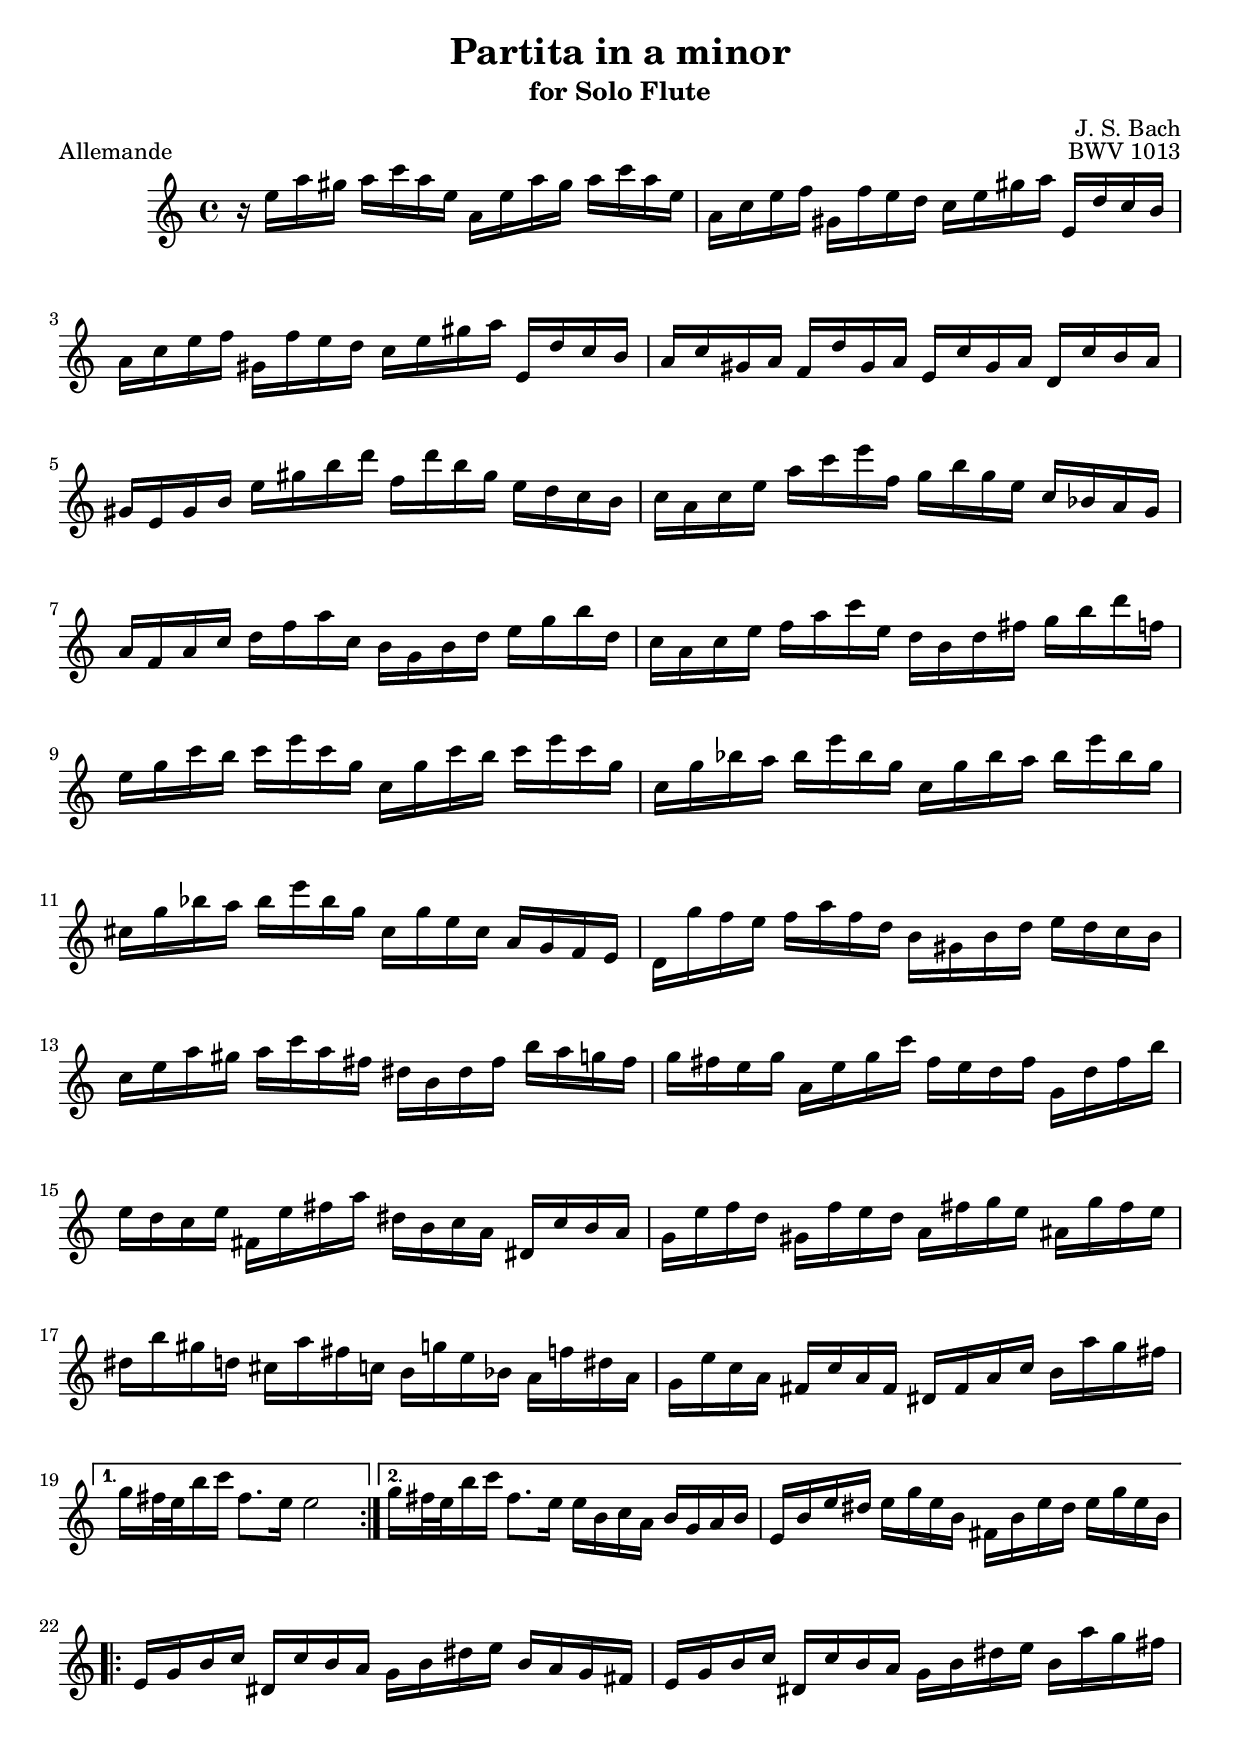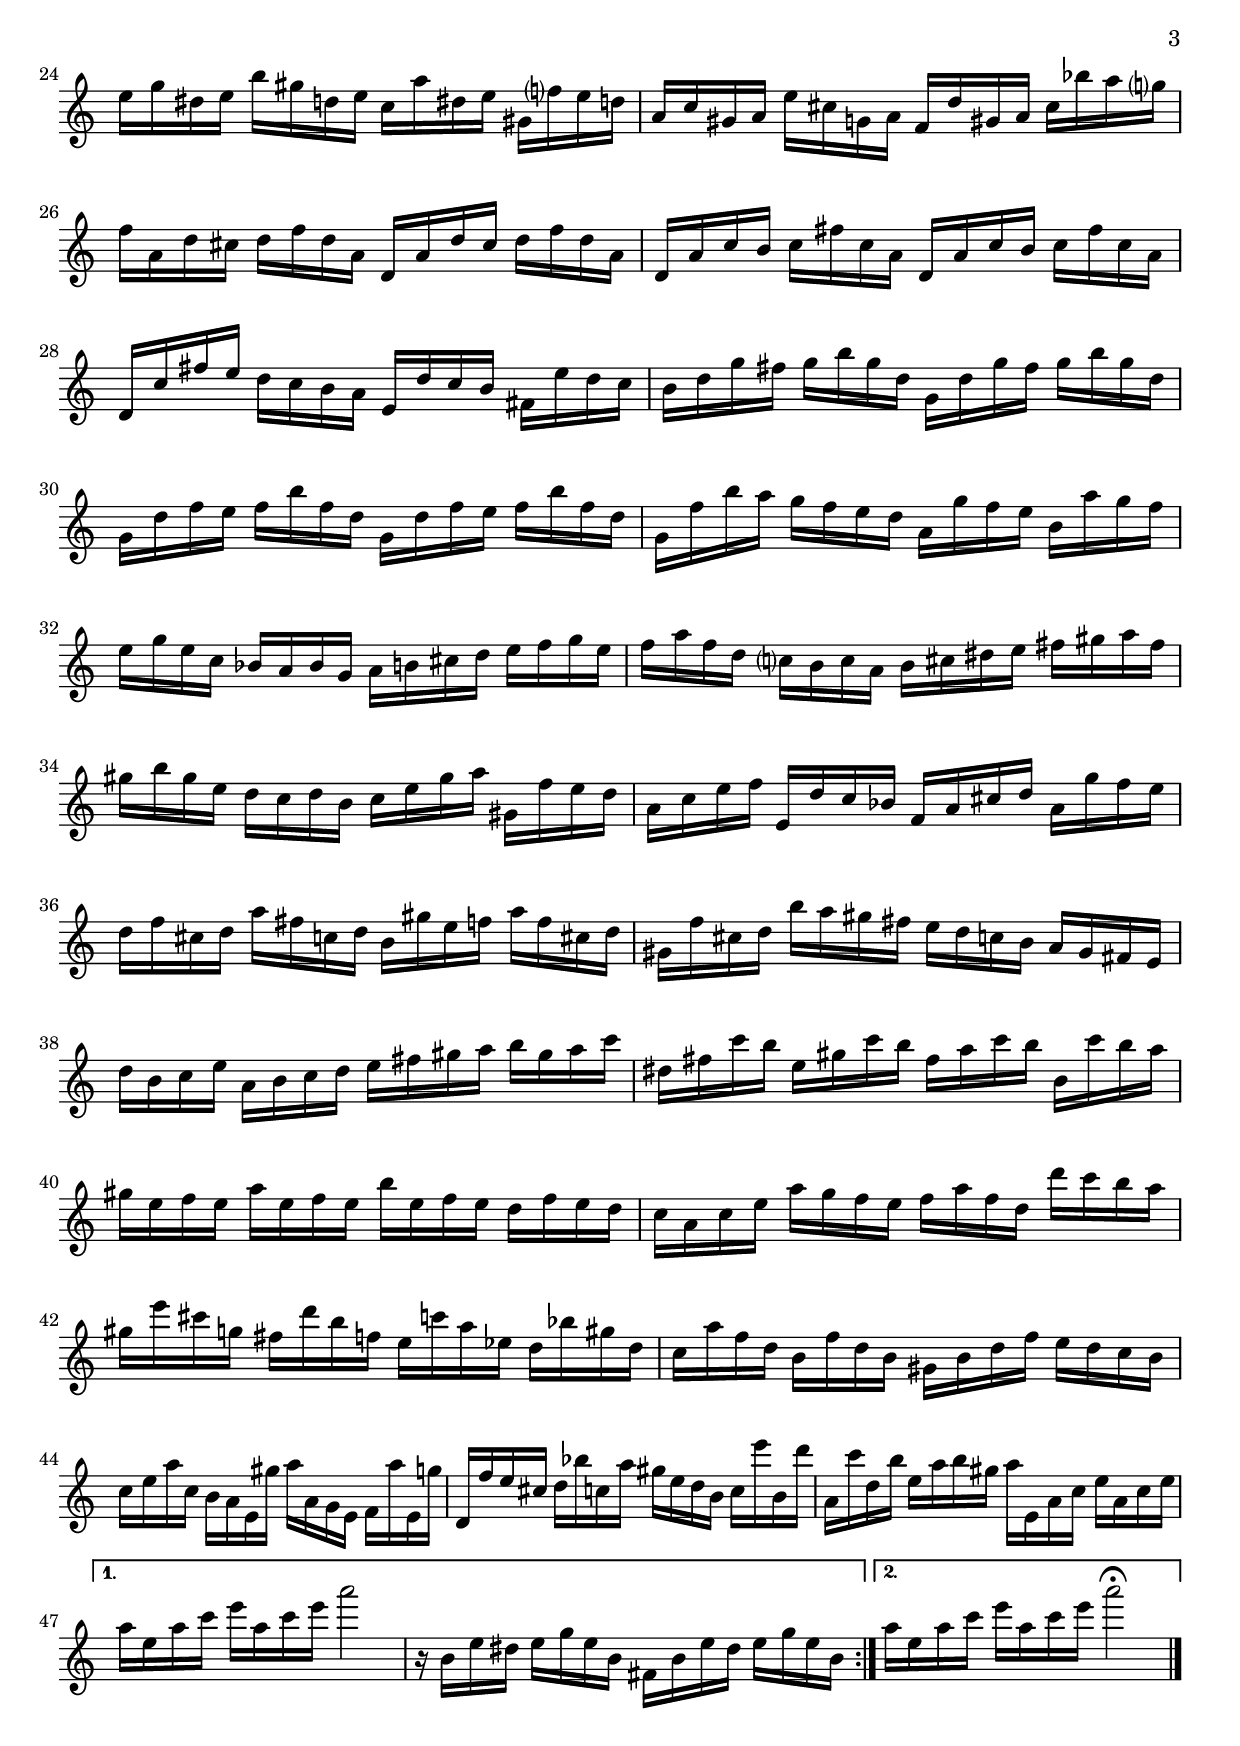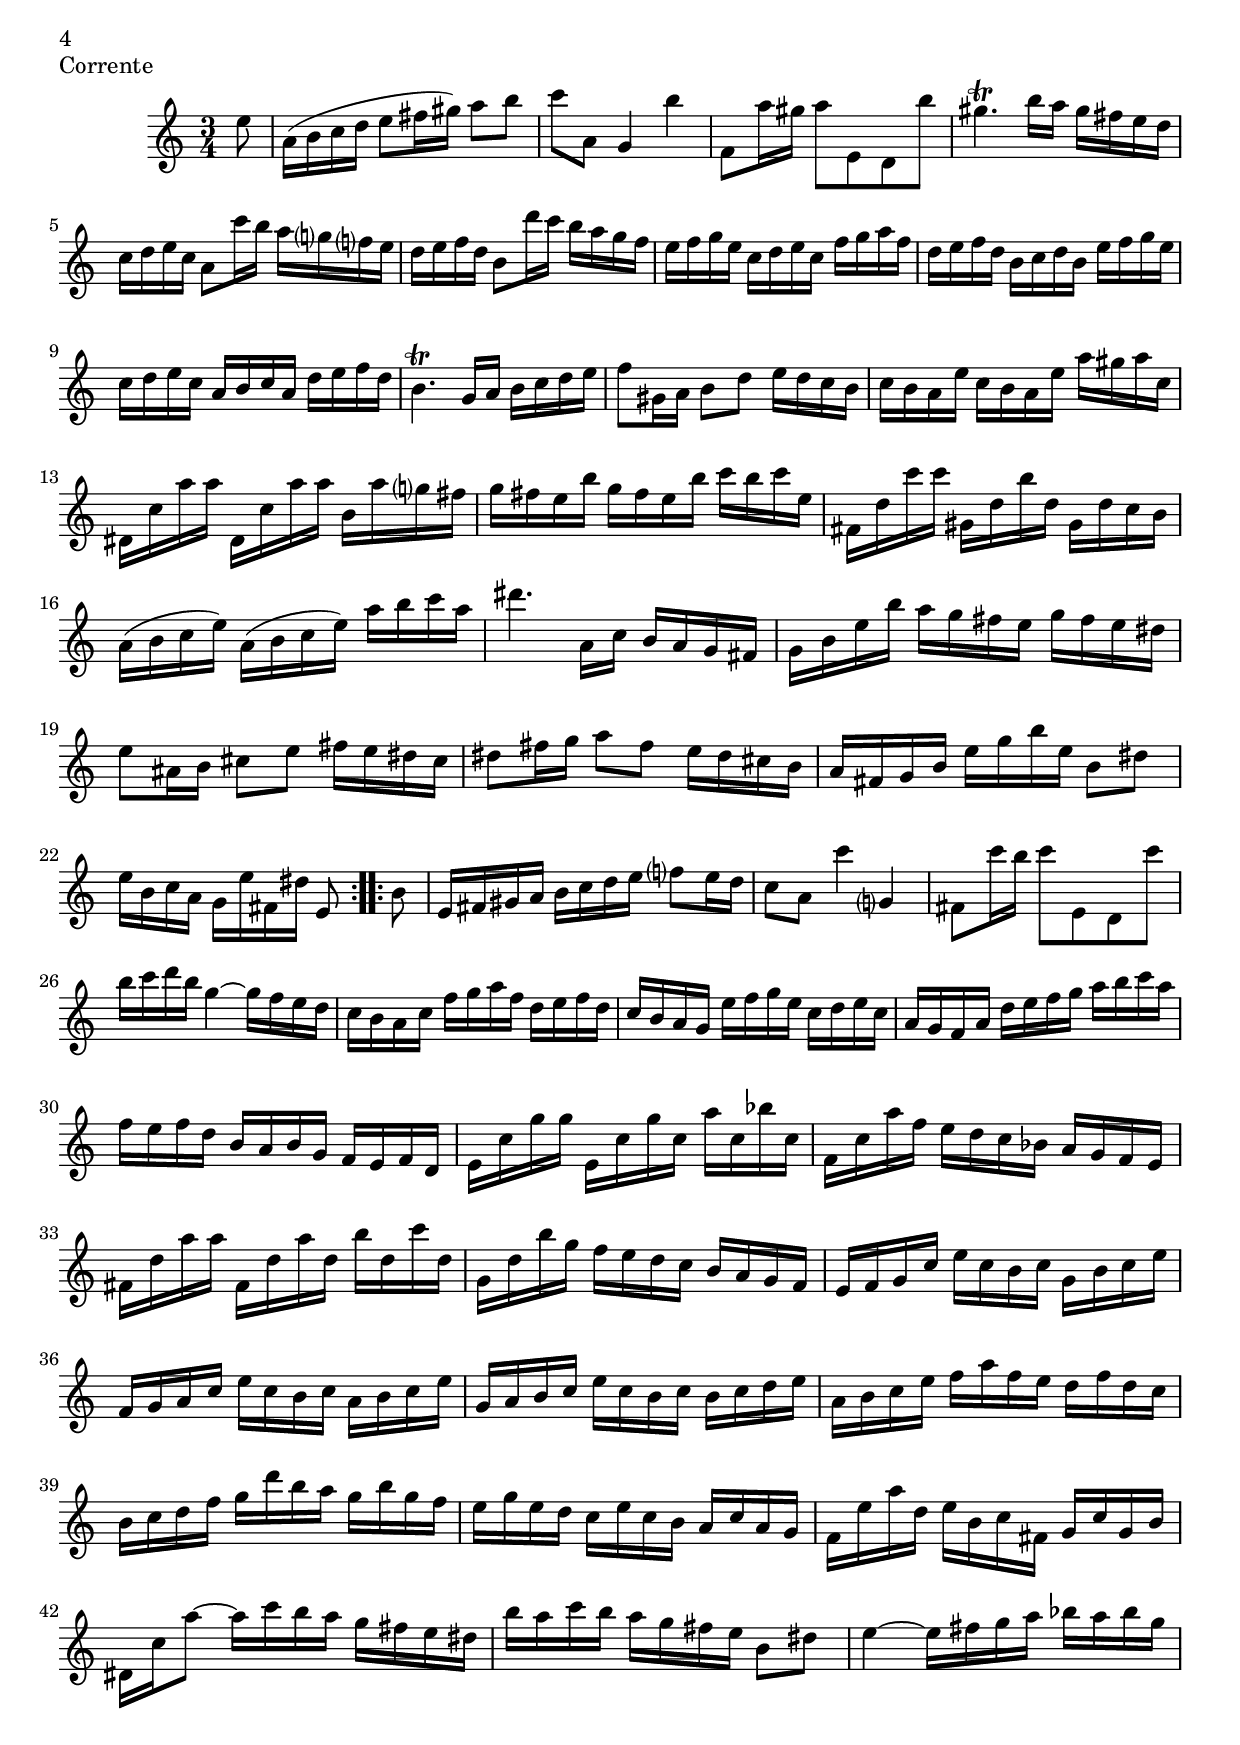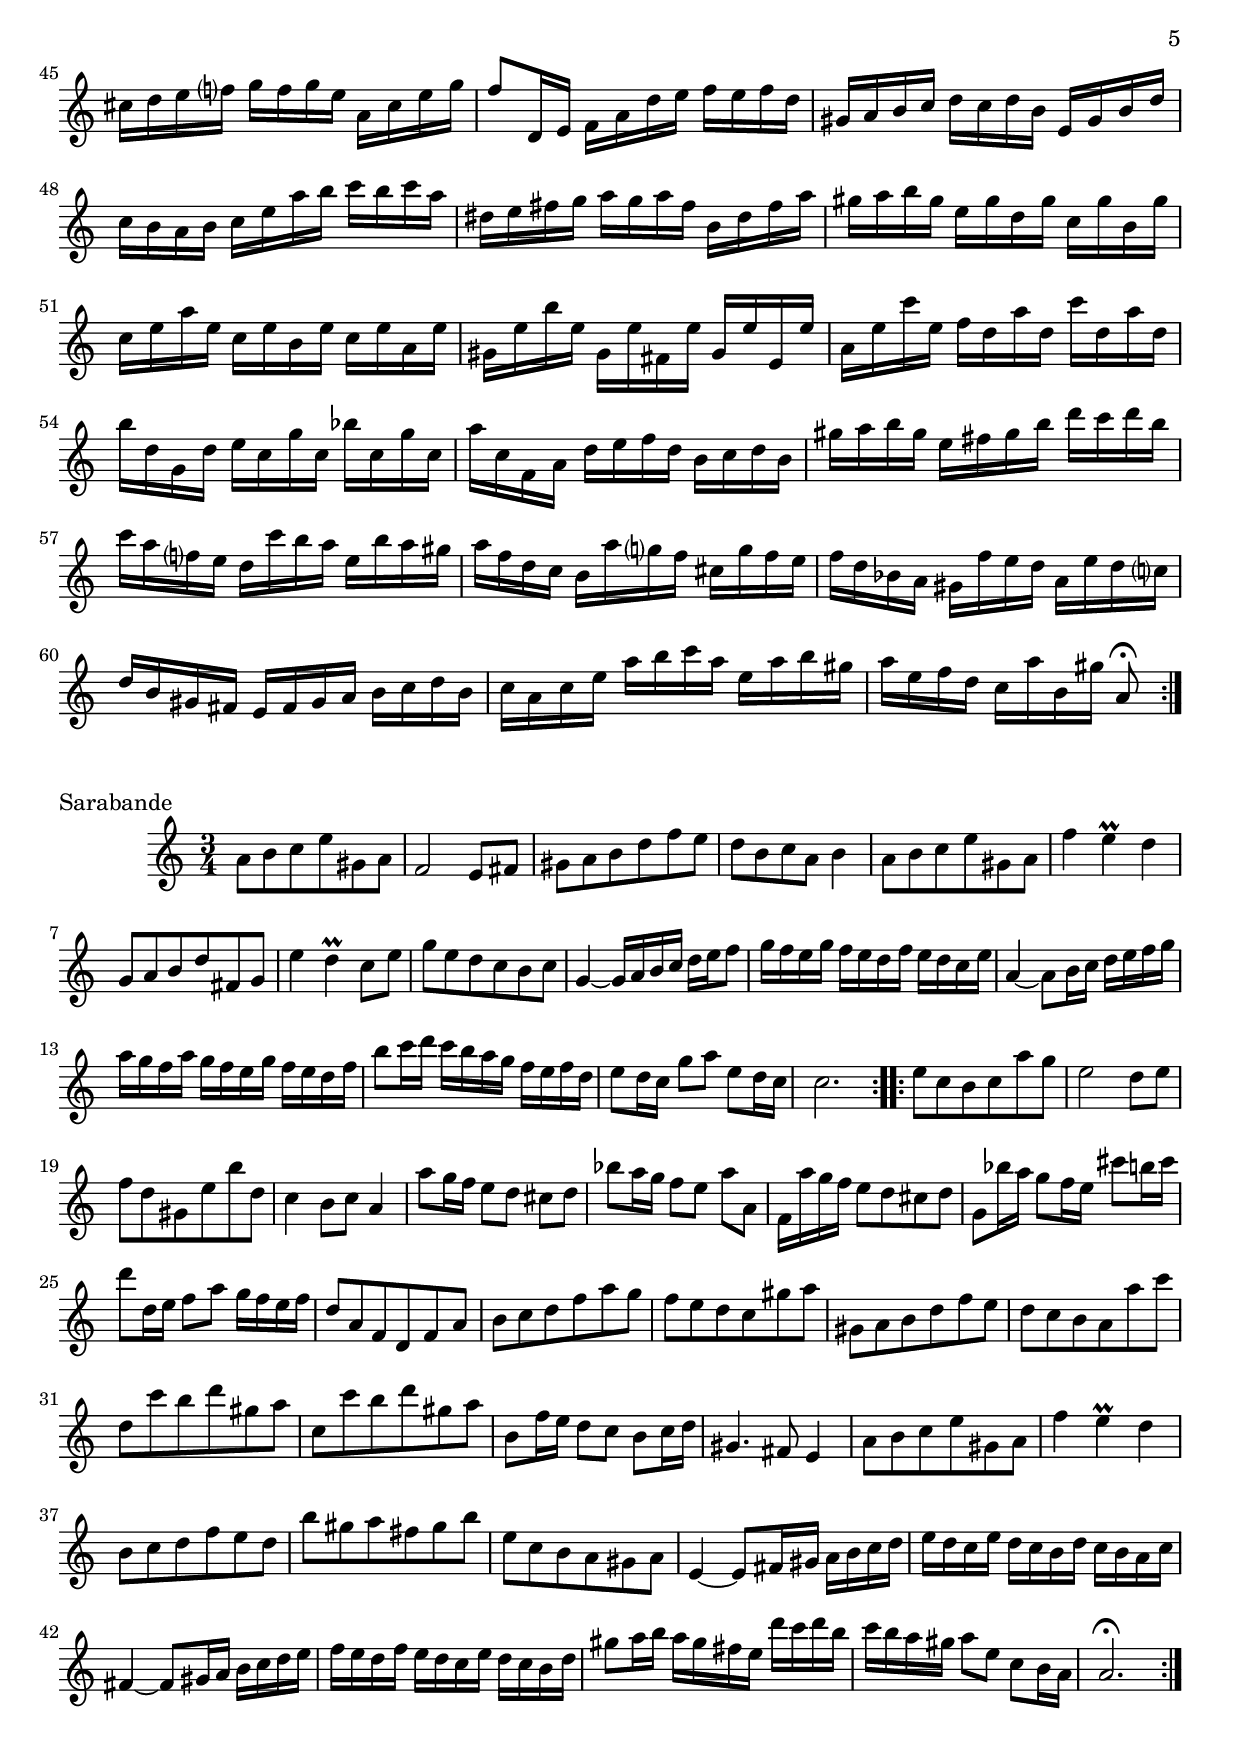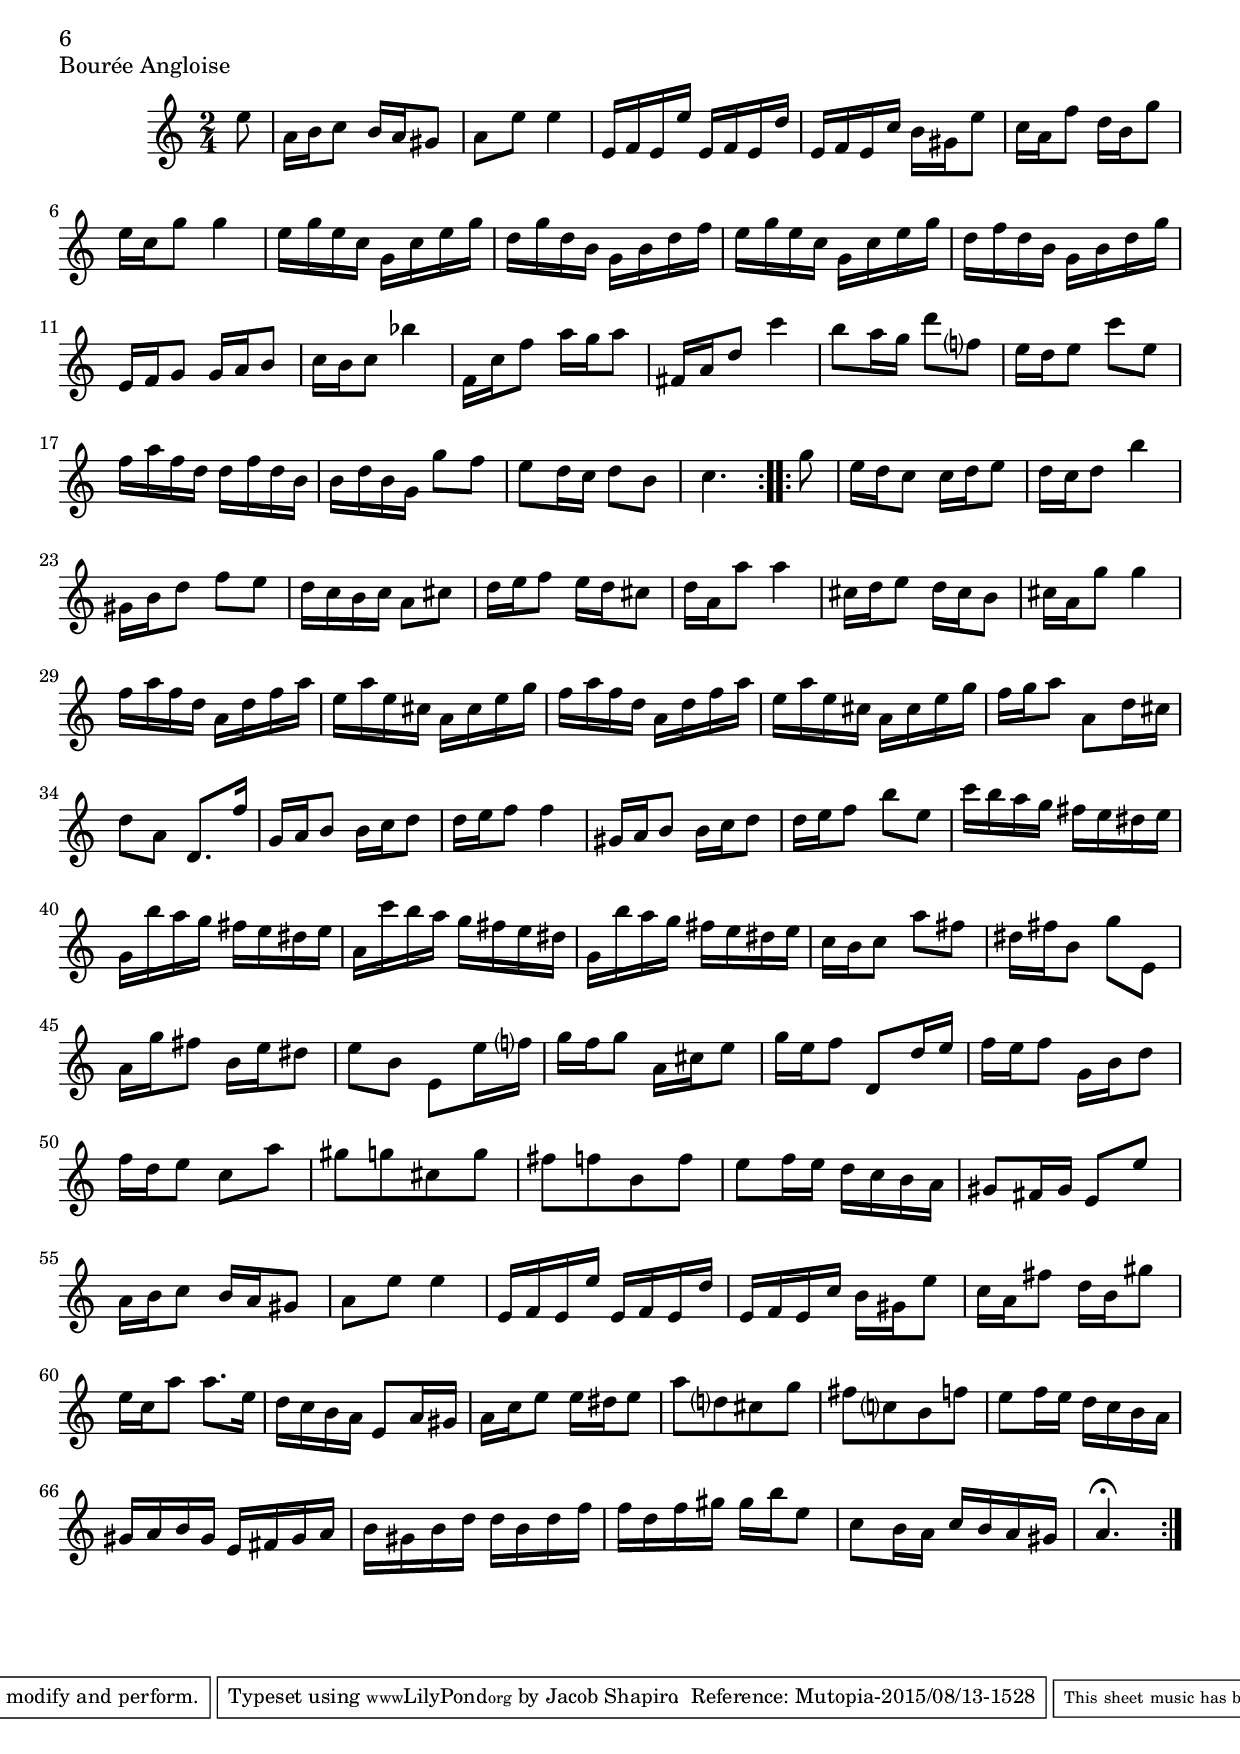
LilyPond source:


\version "2.10.10" 


\paper{ 
#(define page-breaking ly:page-turn-breaking) 
#(define first-page-number 2)

} 





allemande =  { 

\clef treble 
\key a \minor 
\time 4/4
    \repeat volta 2 {
    r16 e''16 a''16 gis''16 a''16 c'''16 a''16 e''16 a'16 e''16 a''16 gis''16 a''16 c'''16 a''16 e''16 |
    a'16 c''16 e''16 f''16 gis'16 f''16 e''16 d''16 c''16 e''16 gis''16 a''16 e'16 d''16 c''16 b'16 |
    a'16 c''16 e''16 f''16 gis'16 f''16 e''16 d''16 c''16 e''16 gis''16 a''16 e'16 d''16 c''16 b'16 |
    a'16 c''16 gis'16 a'16 f'16 d''16 gis'16 a'16 e'16 c''16 gis'16 a'16 d'16 c''16 b'16 a'16 |
    gis'16 e'16 gis'16 b'16 e''16 gis''16 b''16 d'''16 f''16 d'''16 b''16 gis''16 e''16 d''16 c''16 b'16 |
    c''16 a'16 c''16 e''16 a''16 c'''16 e'''16 f''16 g''16 b''16 g''16 e''16 c''16 bes'16 a'16 g'16 |
    a'16 f'16 a'16 c''16 d''16 f''16 a''16 c''16 b'16 g'16 b'16 d''16 e''16 g''16 b''16 d''16 |
    c''16 a'16 c''16 e''16 f''16 a''16 c'''16 e''16 d''16 b'16 d''16 fis''16 g''16 b''16 d'''16 f''16 |
    e''16 g''16 c'''16 b''16 c'''16 e'''16 c'''16 g''16 c''16 g''16 c'''16 b''16 c'''16 e'''16 c'''16 g''16 |
    c''16 g''16 bes''16 a''16 bes''16 e'''16 bes''16 g''16 c''16 g''16 bes''16 a''16 bes''16 e'''16 bes''16 g''16 |
    cis''16 g''16 bes''16 a''16 bes''16 e'''16 bes''16 g''16 cis''16 g''16 e''16 cis''16 a'16 g'16 f'16 e'16 |
    d'16 g''16 f''16 e''16 f''16 a''16 f''16 d''16 b'16 gis'16 b'16 d''16 e''16 d''16 c''16 b'16 |
    c''16 e''16 a''16 gis''16 a''16 c'''16 a''16 fis''16 dis''16 b'16 dis''16 fis''16 b''16 a''16 g''16 fis''16 |
    g''16 fis''16 e''16 g''16 a'16 e''16 g''16 c'''16 fis''16 e''16 d''16 fis''16 g'16 d''16 fis''16 b''16 |
    e''16 d''16 c''16 e''16 fis'16 e''16 fis''16 a''16 dis''16 b'16 c''16 a'16 dis'16 c''16 b'16 a'16 |
    g'16 e''16 f''16 d''16 gis'16 f''16 e''16 d''16 a'16 fis''16 g''16 e''16 ais'16 g''16 fis''16 e''16 |
    dis''16 b''16 gis''16 d''16 cis''16 a''16 fis''16 c''16 b'16 g''16 e''16 bes'16 a'16 f''16 dis''16 a'16 |
    g'16 e''16 c''16 a'16 fis'16 c''16 a'16 fis'16 dis'16 fis'16 a'16 c''16 b'16 a''16 g''16 fis''16 |
    }
    \alternative {
    	{ g''16 fis''32 e''32 b''16 c'''16 fis''8. e''16 e''2 | }
	{ g''16 fis''32 e''32 b''16 c'''16 fis''8. e''16 e''16 b'16 c''16 a'16 b'16 g'16 a'16 b'16 |
	 e'16 b'16 e''16 dis''16 e''16 g''16 e''16 b'16 fis'16 b'16 e''16
	 dis''16 e''16 g''16 e''16 b'16 | }
 }

\repeat volta 2 {
    e'16 g'16 b'16 c''16 dis'16 c''16 b'16 a'16 g'16 b'16 dis''16 e''16 b'16 a'16 g'16 fis'16 |
    e'16 g'16 b'16 c''16 dis'16 c''16 b'16 a'16 g'16 b'16 dis''16 e''16 b'16 a''16 g''16 fis''16 |
    e''16 g''16 dis''16 e''16 b''16 gis''16 d''16 e''16 c''16 a''16 dis''16 e''16 gis'16 f''?16 e''16 d''16 |
    a'16 c''16 gis'16 a'16 e''16 cis''16 g'16 a'16 f'16 d''16 gis'16 a'16 cis''16 bes''16 a''16 g''?16 |
    f''16 a'16 d''16 cis''16 d''16 f''16 d''16 a'16 d'16 a'16 d''16 cis''16 d''16 f''16 d''16 a'16 |
    d'16 a'16 c''16 b'16 c''16 fis''16 c''16 a'16 d'16 a'16 c''16 b'16 c''16 fis''16 c''16 a'16 |
    d'16 c''16 fis''16 e''16 d''16 c''16 b'16 a'16 e'16 d''16 c''16 b'16 fis'16 e''16 d''16 c''16 |
    b'16 d''16 g''16 fis''16 g''16 b''16 g''16 d''16 g'16 d''16 g''16 fis''16 g''16 b''16 g''16 d''16 |
    g'16 d''16 f''16 e''16 f''16 b''16 f''16 d''16 g'16 d''16 f''16 e''16 f''16 b''16 f''16 d''16 |
    g'16 f''16 b''16 a''16 g''16 f''16 e''16 d''16 a'16 g''16 f''16 e''16 b'16 a''16 g''16 f''16 |
    e''16 g''16 e''16 c''16 bes'16 a'16 bes'16 g'16 a'16 b'16 cis''16 d''16 e''16 f''16 g''16 e''16 |
    f''16 a''16 f''16 d''16 c''?16 b'16 c''16 a'16 b'16 cis''16 dis''16 e''16 fis''16 gis''16 a''16 fis''16 |
    gis''16 b''16 gis''16 e''16 d''16 c''16 d''16 b'16 c''16 e''16 gis''16 a''16 gis'16 f''16 e''16 d''16 |
    a'16 c''16 e''16 f''16 e'16 d''16 c''16 bes'16 f'16 a'16 cis''16 d''16 a'16 g''16 f''16 e''16 |
    d''16 f''16 cis''16 d''16 a''16 fis''16 c''16 d''16 b'16 gis''16 e''16 f''16 a''16 f''16 cis''16 d''16 |
    gis'16 f''16 cis''16 d''16 b''16 a''16 gis''16 fis''16 e''16 d''16 c''16 b'16 a'16 gis'16 fis'16 e'16 |
    d''16 b'16 c''16 e''16 a'16 b'16 c''16 d''16 e''16 fis''16 gis''16 a''16 b''16 gis''16 a''16 c'''16 |
    dis''16 fis''16 c'''16 b''16 e''16 gis''16 c'''16 b''16 fis''16 a''16 c'''16 b''16 b'16 c'''16 b''16 a''16 |
    gis''16 e''16 f''16 e''16 a''16 e''16 f''16 e''16 b''16 e''16 f''16 e''16 d''16 f''16 e''16 d''16 |
    c''16 a'16 c''16 e''16 a''16 g''16 f''16 e''16 f''16 a''16 f''16 d''16 d'''16 c'''16 b''16 a''16 |
    gis''16 e'''16 cis'''16 g''16 fis''16 d'''16 b''16 f''16 e''16 c'''16 a''16 ees''16 d''16 bes''16 gis''16 d''16 |
    c''16 a''16 f''16 d''16 b'16 f''16 d''16 b'16 gis'16 b'16 d''16 f''16 e''16 d''16 c''16 b'16 |
    c''16 e''16 a''16 c''16 b'16 a'16 e'16 gis''16 a''16 a'16 g'16 e'16 f'16 a''16 e'16 g''16 |
    d'16 f''16 e''16 cis''16 d''16 bes''16 c''16 a''16 gis''16 e''16 d''16 b'16 c''16 e'''16 b'16 d'''16 |
    a'16 c'''16 d''16 b''16 e''16 a''16 b''16 gis''16 a''16 e'16 a'16 c''16 e''16 a'16 c''16 e''16 |
    }
    \alternative {
    	{
	    a''16 e''16 a''16 c'''16 e'''16 a''16 c'''16 e'''16 a'''2 |
	    r16 b'16 e''16 dis''16 e''16 g''16 e''16 b'16 fis'16 b'16 e''16 dis''16 e''16 g''16 e''16 b'16
	}
	{
	    a''16 e''16 a''16 c'''16 e'''16 a''16 c'''16 e'''16 a'''2\fermata
	    \bar "|." |
	}
    }

} 



corrente =  { 

\clef treble 
\key a \minor 
\time 3/4
    \repeat volta 2 {
    \partial 8
    e''8 |
    a'16 ( b'16 c''16 d''16 e''8 fis''16  gis''16) a''8 b''8 |
    c'''8 a'8 g'4 b''4 |
    f'8 a''16 gis''16 a''8 e'8 d'8 b''8 |
    gis''4.\trill b''16 a''16 gis''16 fis''16 e''16 d''16 |
    c''16 d''16 e''16 c''16 a'8 c'''16 b''16 a''16 g''?16 f''?16 e''16 |
    d''16 e''16 f''16 d''16 b'8 d'''16 c'''16 b''16 a''16 g''16 f''16 |
    e''16 f''16 g''16 e''16 c''16 d''16 e''16 c''16 f''16 g''16 a''16 f''16 |
    d''16 e''16 f''16 d''16 b'16 c''16 d''16 b'16 e''16 f''16 g''16 e''16 |
    c''16 d''16 e''16 c''16 a'16 b'16 c''16 a'16 d''16 e''16 f''16 d''16 |
    b'4.\trill g'16 a'16 b'16 c''16 d''16 e''16 |
    f''8 gis'16 a'16 b'8 d''8 e''16 d''16 c''16 b'16 |
    c''16 b'16 a'16 e''16 c''16 b'16 a'16 e''16 a''16 gis''16 a''16 c''16 |
    dis'16 c''16 a''16 a''16 dis'16 c''16 a''16 a''16 b'16 a''16 g''?16 fis''16 |
    g''16 fis''16 e''16 b''16 g''16 fis''16 e''16 b''16 c'''16 b''16 c'''16 e''16 |
    fis'16 d''16 c'''16 c'''16 gis'16 d''16 b''16 d''16 gis'16 d''16 c''16 b'16 |
    a'16 ( b'16 c''16  e''16) a'16 ( b'16 c''16  e''16) a''16 b''16 c'''16 a''16 |
    dis'''4. a'16 c''16 b'16 a'16 g'16 fis'16 |
    g'16 b'16 e''16 b''16 a''16 g''16 fis''16 e''16 g''16 fis''16 e''16 dis''16 |
    e''8 ais'16 b'16 cis''8 e''8 fis''16 e''16 dis''16 cis''16 |
    dis''8 fis''16 g''16 a''8 fis''8 e''16 dis''16 cis''16 b'16 |
    a'16 fis'16 g'16 b'16 e''16 g''16 b''16 e''16 b'8 dis''8 |
    e''16 b'16 c''16 a'16 g'16 e''16 fis'16 dis''16   e'8
    }
    \repeat volta 2 {
    b'8 |
    e'16 fis'16 gis'16 a'16 b'16 c''16 d''16 e''16 f''?8 e''16 d''16 |
    c''8 a'8 c'''4 g'?4 |
    fis'8 c'''16 b''16 c'''8 e'8 d'8 c'''8 |
    b''16 c'''16 d'''16 b''16 g''4 ~ g''16 f''16 e''16 d''16 |
    c''16 b'16 a'16 c''16 f''16 g''16 a''16 f''16 d''16 e''16 f''16 d''16 |
    c''16 b'16 a'16 g'16 e''16 f''16 g''16 e''16 c''16 d''16 e''16 c''16 |
    a'16 g'16 f'16 a'16 d''16 e''16 f''16 g''16 a''16 b''16 c'''16 a''16 |
    f''16 e''16 f''16 d''16 b'16 a'16 b'16 g'16 f'16 e'16 f'16 d'16 |
    e'16 c''16 g''16 g''16 e'16 c''16 g''16 c''16 a''16 c''16 bes''16 c''16 |
    f'16 c''16 a''16 f''16 e''16 d''16 c''16 bes'16 a'16 g'16 f'16 e'16 |
    fis'16 d''16 a''16 a''16 fis'16 d''16 a''16 d''16 b''16 d''16 c'''16 d''16 |
    g'16 d''16 b''16 g''16 f''16 e''16 d''16 c''16 b'16 a'16 g'16 f'16 |
    e'16 f'16 g'16 c''16 e''16 c''16 b'16 c''16 g'16 b'16 c''16 e''16 |
    f'16 g'16 a'16 c''16 e''16 c''16 b'16 c''16 a'16 b'16 c''16 e''16 |
    g'16 a'16 b'16 c''16 e''16 c''16 b'16 c''16 b'16 c''16 d''16 e''16 |
    a'16 b'16 c''16 e''16 f''16 a''16 f''16 e''16 d''16 f''16 d''16 c''16 |
    b'16 c''16 d''16 f''16 g''16 d'''16 b''16 a''16 g''16 b''16 g''16 f''16 |
    e''16 g''16 e''16 d''16 c''16 e''16 c''16 b'16 a'16 c''16 a'16 g'16 |
    f'16 e''16 a''16 d''16 e''16 b'16 c''16 fis'16 g'16 c''16 g'16 b'16 |
    dis'16 c''16 a''8 ~ a''16 c'''16 b''16 a''16 g''16 fis''16 e''16 dis''16 |
    b''16 a''16 c'''16 b''16 a''16 g''16 fis''16 e''16 b'8 dis''8 |
    e''4 ~ e''16 fis''16 g''16 a''16 bes''16 a''16 bes''16 g''16 |
    cis''16 d''16 e''16 f''?16 g''16 f''16 g''16 e''16 a'16 cis''16 e''16 g''16 |
    f''8 d'16 e'16 f'16 a'16 d''16 e''16 f''16 e''16 f''16 d''16 |
    gis'16 a'16 b'16 c''16 d''16 c''16 d''16 b'16 e'16 gis'16 b'16 d''16 |
    c''16 b'16 a'16 b'16 c''16 e''16 a''16 b''16 c'''16 b''16 c'''16 a''16 |
    dis''16 e''16 fis''16 g''16 a''16 g''16 a''16 fis''16 b'16 dis''16 fis''16 a''16 |
    gis''16 a''16 b''16 gis''16 e''16 gis''16 d''16 gis''16 c''16 gis''16 b'16 gis''16 |
    c''16 e''16 a''16 e''16 c''16 e''16 b'16 e''16 c''16 e''16 a'16 e''16 |
    gis'16 e''16 b''16 e''16 gis'16 e''16 fis'16 e''16 gis'16 e''16 e'16 e''16 |
    a'16 e''16 c'''16 e''16 f''16 d''16 a''16 d''16 c'''16 d''16 a''16 d''16 |
    b''16 d''16 g'16 d''16 e''16 c''16 g''16 c''16 bes''16 c''16 g''16 c''16 |
    a''16 c''16 f'16 a'16 d''16 e''16 f''16 d''16 b'16 c''16 d''16 b'16 |
    gis''16 a''16 b''16 gis''16 e''16 fis''16 gis''16 b''16 d'''16 c'''16 d'''16 b''16 |
    c'''16 a''16 f''?16 e''16 d''16 c'''16 b''16 a''16 e''16 b''16 a''16 gis''16 |
    a''16 f''16 d''16 c''16 b'16 a''16 g''?16 f''16 cis''16 g''16 f''16 e''16 |
    f''16 d''16 bes'16 a'16 gis'16 f''16 e''16 d''16 a'16 e''16 d''16 c''?16 |
    d''16 b'16 gis'16 fis'16 e'16 fis'16 gis'16 a'16 b'16 c''16 d''16 b'16 |
    c''16 a'16 c''16 e''16 a''16 b''16 c'''16 a''16 e''16 a''16 b''16 gis''16 |
    a''16 e''16 f''16 d''16 c''16 a''16 b'16 gis''16 a'8\fermata
    }

} 


sarabande =  { 

\clef treble 
\key a \minor 
\time 3/4
   \repeat volta 2 {
    a'8 b'8 c''8 e''8 gis'8 a'8 |
    f'2 e'8 fis'8 |
    gis'8 a'8 b'8 d''8 f''8 e''8 |
    d''8 b'8 c''8 a'8 b'4 |
    a'8 b'8 c''8 e''8 gis'8 a'8 |
    f''4 e''4\prall d''4 |
    g'8 a'8 b'8 d''8 fis'8 g'8 |
    e''4 d''4\prall c''8 e''8 |
    g''8 e''8 d''8 c''8 b'8 c''8 |
    g'4 ~ g'16 a'16 b'16 c''16 d''16 e''16 f''8 |
    g''16 f''16 e''16 g''16 f''16 e''16 d''16 f''16 e''16 d''16 c''16 e''16 |
    a'4 ~ a'8 b'16 c''16 d''16 e''16 f''16 g''16 |
    a''16 g''16 f''16 a''16 g''16 f''16 e''16 g''16 f''16 e''16 d''16 f''16 |
    b''8 c'''16 d'''16 c'''16 b''16 a''16 g''16 f''16 e''16 f''16 d''16 |
    e''8 d''16 c''16   g''8[ a''8]   e''8[ d''16 c''16] |
    c''2. |
    }
    \repeat volta 2 {
    e''8 c''8 b'8 c''8 a''8 g''8 |
    e''2 d''8 e''8 |
    f''8 d''8 gis'8 e''8 b''8 d''8 |
    c''4 b'8 c''8 a'4 |
    a''8 g''16 f''16   e''8[ d''8]   cis''8[ d''8] |
    bes''8 a''16 g''16   f''8[ e''8]   a''8[ a'8] |
    f'16 a''16 g''16 f''16 e''8 d''8 cis''8 d''8 |
    g'8 bes''16 a''16 g''8 f''16 e''16 cis'''8 b''16 cis'''16 |
    d'''8 d''16 e''16 f''8 a''8 g''16 f''16 e''16 f''16 |
    d''8 a'8 f'8 d'8 f'8 a'8 |
    b'8 c''8 d''8 f''8 a''8 g''8 |
    f''8 e''8 d''8 c''8 gis''8 a''8 |
    gis'8 a'8 b'8 d''8 f''8 e''8 |
    d''8 c''8 b'8 a'8 a''8 c'''8 |
    d''8 c'''8 b''8 d'''8 gis''8 a''8 |
    c''8 c'''8 b''8 d'''8 gis''8 a''8 |
    b'8 f''16 e''16 d''8 c''8 b'8 c''16 d''16 |
    gis'4. fis'8 e'4 |
    a'8 b'8 c''8 e''8 gis'8 a'8 |
    f''4 e''4\prall d''4 |
    b'8 c''8 d''8 f''8 e''8 d''8 |
    b''8 gis''8 a''8 fis''8 gis''8 b''8 |
    e''8 c''8 b'8 a'8 gis'8 a'8 |
    e'4 ~ e'8 fis'16 gis'16 a'16 b'16 c''16 d''16 |
    e''16 d''16 c''16 e''16 d''16 c''16 b'16 d''16 c''16 b'16 a'16 c''16 |
    fis'4 ~ fis'8 gis'16 a'16 b'16 c''16 d''16 e''16 |
    f''16 e''16 d''16 f''16 e''16 d''16 c''16 e''16 d''16 c''16 b'16 d''16 |
    gis''8 a''16 b''16 a''16 gis''16 fis''16 e''16 d'''16 c'''16 d'''16 b''16 |
    c'''16 b''16 a''16 gis''16   a''8[ e''8]   c''8[ b'16 a'16] |
    a'2.\fermata |
    }

} 


bouree =  { 

\clef treble 
\key a \minor 
\time 2/4
     \repeat volta 2 {
    \partial 8
    e''8 |
    a'16 b'16 c''8 b'16 a'16 gis'8 |
    a'8 e''8 e''4 |
    e'16 f'16 e'16 e''16 e'16 f'16 e'16 d''16 |
    e'16 f'16 e'16 c''16 b'16 gis'16 e''8 |
    c''16 a'16 f''8 d''16 b'16 g''8 |
    e''16 c''16 g''8 g''4 |
    e''16 g''16 e''16 c''16 g'16 c''16 e''16 g''16 |
    d''16 g''16 d''16 b'16 g'16 b'16 d''16 f''16 |
    e''16 g''16 e''16 c''16 g'16 c''16 e''16 g''16 |
    d''16 f''16 d''16 b'16 g'16 b'16 d''16 g''16 |
    e'16 f'16 g'8 g'16 a'16 b'8 |
    c''16 b'16 c''8 bes''4 |
    f'16 c''16 f''8 a''16 g''16 a''8 |
    fis'16 a'16 d''8 c'''4 |
    b''8 a''16 g''16 d'''8 f''?8 |
    e''16 d''16 e''8 c'''8 e''8 |
    f''16 a''16 f''16 d''16 d''16 f''16 d''16 b'16 |
    b'16 d''16 b'16 g'16 g''8 f''8 |
    e''8 d''16 c''16 d''8 b'8 |
    c''4.
    }
    \repeat volta 2 {
    g''8 |
    e''16 d''16 c''8 c''16 d''16 e''8 |
    d''16 c''16 d''8 b''4 |
    gis'16 b'16 d''8 f''8 e''8 |
    d''16 c''16 b'16 c''16 a'8 cis''8 |
    d''16 e''16 f''8 e''16 d''16 cis''8 |
    d''16 a'16 a''8 a''4 |
    cis''16 d''16 e''8 d''16 cis''16 b'8 |
    cis''16 a'16 g''8 g''4 |
    f''16 a''16 f''16 d''16 a'16 d''16 f''16 a''16 |
    e''16 a''16 e''16 cis''16 a'16 cis''16 e''16 g''16 |
    f''16 a''16 f''16 d''16 a'16 d''16 f''16 a''16 |
    e''16 a''16 e''16 cis''16 a'16 cis''16 e''16 g''16 |
    f''16 g''16 a''8 a'8 d''16 cis''16 |
    d''8 a'8 d'8. f''16 |
    g'16 a'16 b'8 b'16 c''16 d''8 |
    d''16 e''16 f''8 f''4 |
    gis'16 a'16 b'8 b'16 c''16 d''8 |
    d''16 e''16 f''8 b''8 e''8 |
    c'''16 b''16 a''16 g''16 fis''16 e''16 dis''16 e''16 |
    g'16 b''16 a''16 g''16 fis''16 e''16 dis''16 e''16 |
    a'16 c'''16 b''16 a''16 g''16 fis''16 e''16 dis''16 |
    g'16 b''16 a''16 g''16 fis''16 e''16 dis''16 e''16 |
    c''16 b'16 c''8 a''8 fis''8 |
    dis''16 fis''16 b'8 g''8 e'8 |
    a'16 g''16 fis''8 b'16 e''16 dis''8 |
    e''8 b'8 e'8 e''16 f''?16 |
    g''16 f''16 g''8 a'16 cis''16 e''8 |
    g''16 e''16 f''8 d'8 d''16 e''16 |
    f''16 e''16 f''8 g'16 b'16 d''8 |
    f''16 d''16 e''8 c''8 a''8 |
      gis''8[ g''8 cis''8 g''8] |
      fis''8[ f''8 b'8 f''8] |
    e''8 f''16 e''16 d''16 c''16 b'16 a'16 |
    gis'8 fis'16 gis'16 e'8 e''8 |
    a'16 b'16 c''8 b'16 a'16 gis'8 |
    a'8 e''8 e''4 |
    e'16 f'16 e'16 e''16 e'16 f'16 e'16 d''16 |
    e'16 f'16 e'16 c''16 b'16 gis'16 e''8 |
    c''16 a'16 fis''8 d''16 b'16 gis''8 |
    e''16 c''16 a''8 a''8. e''16 |
    d''16 c''16 b'16 a'16 e'8 a'16 gis'16 |
    a'16 c''16 e''8 e''16 dis''16 e''8 |
      a''8[ d''?8 cis''8 g''8] |
      fis''8[ c''?8 b'8 f''8] |
    e''8 f''16 e''16 d''16 c''16 b'16 a'16 |
    gis'16 a'16 b'16 gis'16 e'16 fis'16 gis'16 a'16 |
    b'16 gis'16 b'16 d''16 d''16 b'16 d''16 f''16 |
    f''16 d''16 f''16 gis''16 gis''16 b''16 e''8 |
    c''8 b'16 a'16 c''16 b'16 a'16 gis'16 |
    a'4.\fermata
    }

} 


\book{

  \header {

  title = "Partita in a minor"
  subtitle = "for Solo Flute"
  composer = "J. S. Bach"
  editor = "J. Shapiro"
%  arranger = "arr: J. Shapiro"
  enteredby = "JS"

%  opus = "BWV 1013"

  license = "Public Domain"
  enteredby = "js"
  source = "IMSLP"


  % Mutopia stuff
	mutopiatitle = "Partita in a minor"
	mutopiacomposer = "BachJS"
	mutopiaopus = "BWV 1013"
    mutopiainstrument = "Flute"
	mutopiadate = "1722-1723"
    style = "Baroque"
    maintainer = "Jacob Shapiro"
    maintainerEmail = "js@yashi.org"
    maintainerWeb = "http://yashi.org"
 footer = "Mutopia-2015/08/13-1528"
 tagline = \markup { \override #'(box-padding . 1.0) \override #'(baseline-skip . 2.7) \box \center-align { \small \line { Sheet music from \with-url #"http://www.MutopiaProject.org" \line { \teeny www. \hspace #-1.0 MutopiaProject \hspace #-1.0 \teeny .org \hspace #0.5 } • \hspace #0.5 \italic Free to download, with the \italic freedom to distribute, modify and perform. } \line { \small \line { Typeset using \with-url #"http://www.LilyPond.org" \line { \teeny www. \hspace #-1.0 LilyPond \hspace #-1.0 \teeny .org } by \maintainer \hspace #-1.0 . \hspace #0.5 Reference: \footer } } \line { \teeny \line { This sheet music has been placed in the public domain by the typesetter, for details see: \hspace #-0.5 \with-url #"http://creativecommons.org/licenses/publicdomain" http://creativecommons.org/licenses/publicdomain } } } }
  }

\score { 
	\new Staff 

    \allemande
\midi {}
\layout {}

\header { piece = "Allemande"
opus = "BWV 1013" }
	} 





\score { 
	\new Staff 

    \corrente
\midi {}
\layout {}

\header { piece = "Corrente"
}
	} 





\score { 
	\new Staff

    \sarabande

\midi {}
\layout {}
\header { piece = "Sarabande" 
}
	} 
\score { 
	\new Staff 

    \bouree
\midi {}
\layout {}

\header { piece = "Bourée Angloise"
}
	} 


}


